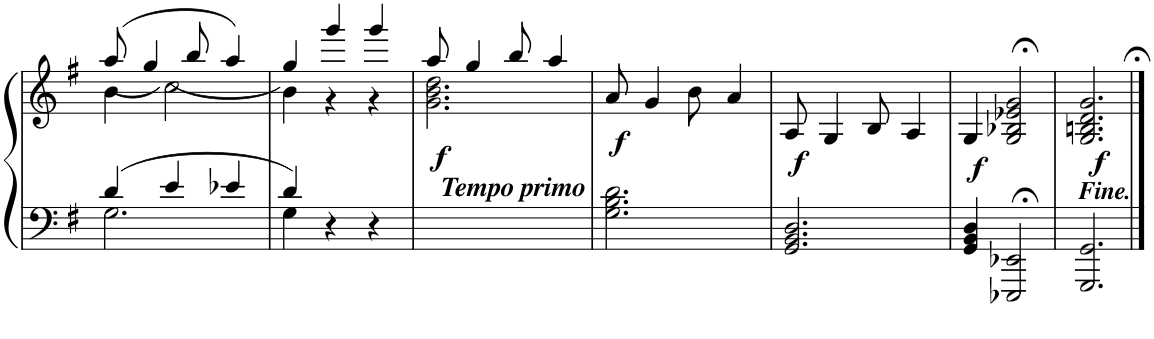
**kern	**kern	**dynam
*part1	*part1	*part1
*staff2	*staff1	*staff1/2
*I"Piano	*	*
*I'Pno.	*	*
!!LO:PB:g=z
*clefF4	*clefG2	*
*k[f#]	*k[f#]	*
*G:	*G:	*
*M3/4	*M3/4	*
=158	=158	=158
*^	*^	*
4d/	2.G\	(8aa/	(4b\	.
.	.	4gg/	.	.
4e/	.	.	(2cc\)	.
.	.	8bb/	.	.
4e-X/	.	4aa/)	.	.
=159	=159	=159	=159	=159
4d/	4G\	4gg/	4b\)	.
4r	4ryy	4ggg/	4r	.
4r	4ryy	4ggg/	4r	.
=160	=160	=160	=160	=160
!	!	!LO:TX:b:Bi:t=Tempo primo	!	!
!	!	!	!	!LO:DY:b
*v	*v	*	*	*
2.ryy	8aa/	2.g\ 2.b\ 2.dd\	f
.	4gg/	.	.
.	8bb/	.	.
.	4aa/	.	.
*	*v	*v	*
=161	=161	=161
!	!	!LO:DY:b
2.G\ 2.B\ 2.d\	8a/	f
.	4g/	.
.	8b\	.
.	4a/	.
=162	=162	=162
!	!	!LO:DY:b
2.GG/ 2.BB/ 2.D/	8A/	f
.	4G/	.
.	8B/	.
.	4A/	.
=163	=163	=163
!	!	!LO:DY:b
4GG/ 4BB/ 4D/	4G/	f
2EEE-X/;< 2EE-X/;<	2G/;< 2B-X/;< 2e-X/;< 2g/;<	.
=164	=164	=164
!	!	!LO:DY:b
2.GGG/ 2.GG/	2.G/ 2.Bn/ 2.d/ 2.g/	f
==	==	==
*-	*-	*-
